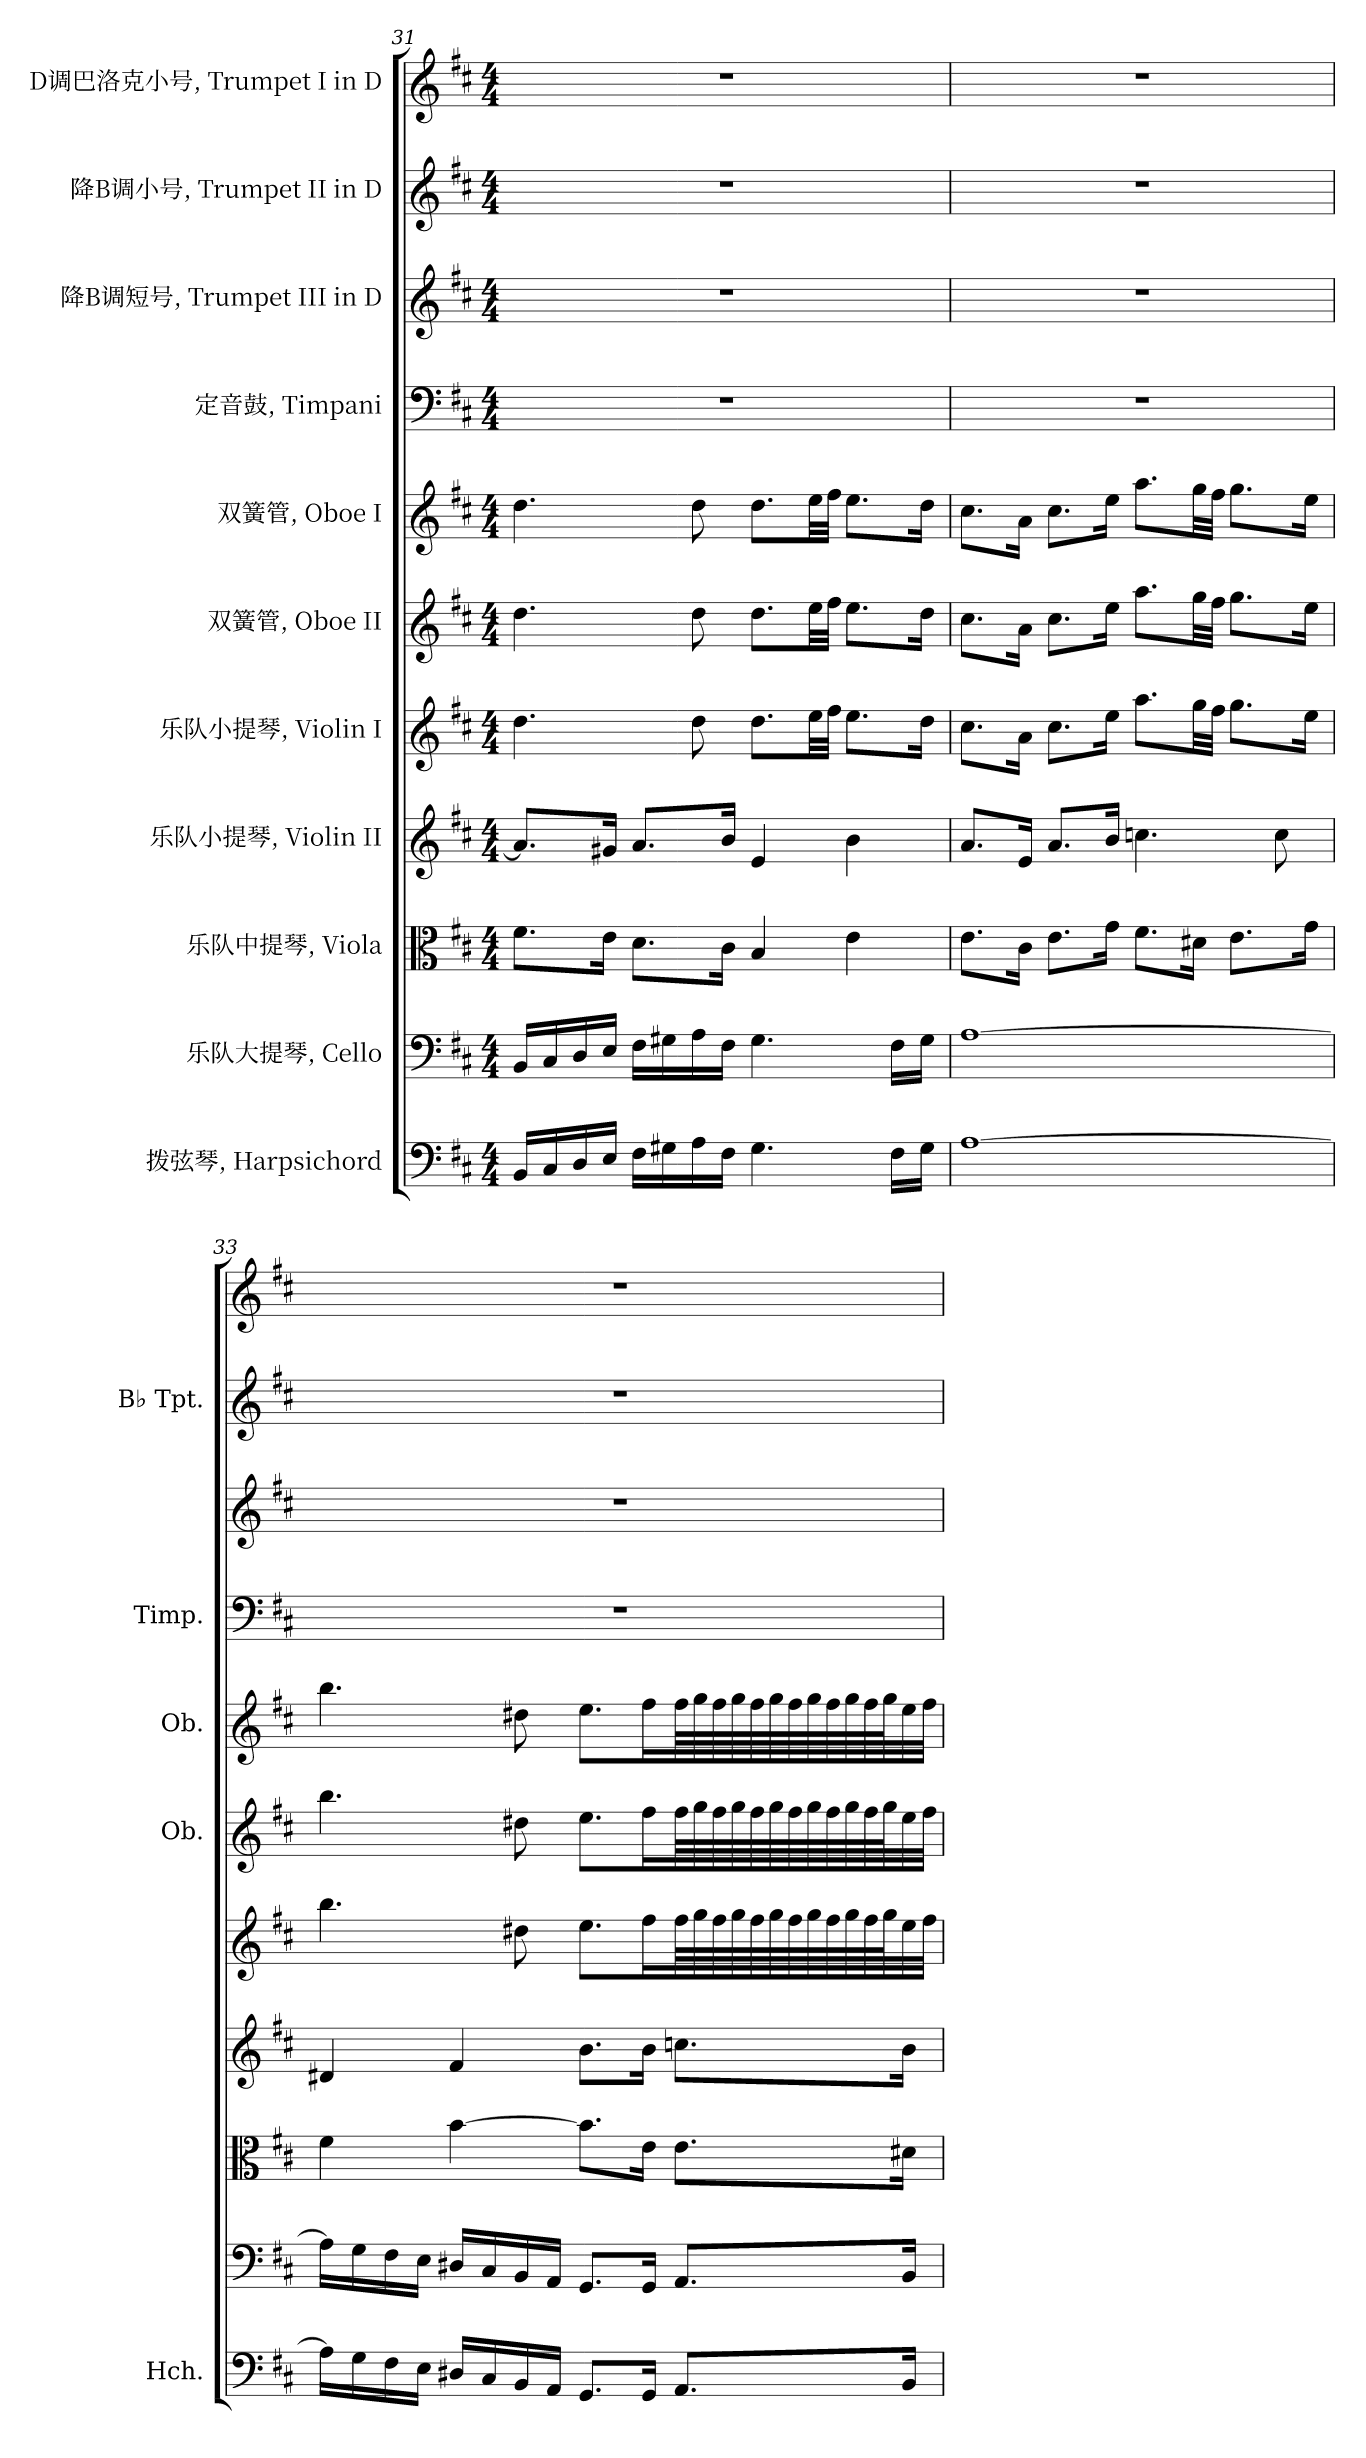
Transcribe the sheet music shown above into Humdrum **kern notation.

**kern	**kern	**kern	**kern	**kern	**kern	**kern	**kern	**kern	**kern	**kern
*part11	*part10	*part9	*part8	*part7	*part6	*part5	*part4	*part3	*part2	*part1
*staff11	*staff10	*staff9	*staff8	*staff7	*staff6	*staff5	*staff4	*staff3	*staff2	*staff1
*I"拨弦琴, Harpsichord	*I"乐队大提琴, Cello	*I"乐队中提琴, Viola	*I"乐队小提琴, Violin II	*I"乐队小提琴, Violin I	*I"双簧管, Oboe II	*I"双簧管, Oboe I	*I"定音鼓, Timpani	*I"降B调短号, Trumpet III in D	*I"降B调小号, Trumpet II in D	*I"D调巴洛克小号, Trumpet I in D
*I'Hch.	*	*	*	*	*I'Ob.	*I'Ob.	*I'Timp.	*	*I'B♭ Tpt.	*
!!LO:PB:g=z
*clefF4	*clefF4	*clefC3	*clefG2	*clefG2	*clefG2	*clefG2	*clefF4	*clefG2	*clefG2	*clefG2
*	*	*	*	*	*	*	*	*ITrd1c2	*ITrd1c2	*ITrd-1c-2
*k[f#c#]	*k[f#c#]	*k[f#c#]	*k[f#c#]	*k[f#c#]	*k[f#c#]	*k[f#c#]	*k[f#c#]	*k[]	*k[]	*k[f#c#g#d#]
*M4/4	*M4/4	*M4/4	*M4/4	*M4/4	*M4/4	*M4/4	*M4/4	*M4/4	*M4/4	*M4/4
=31	=31	=31	=31	=31	=31	=31	=31	=31	=31	=31
16BB/LL	16BB/LL	8.f#\L	8.a/L]	4.dd\	4.dd\	4.dd\	1r	1r	1r	1r
16C#/	16C#/	.	.	.	.	.	.	.	.	.
16D/	16D/	.	.	.	.	.	.	.	.	.
16E/JJ	16E/JJ	16e\Jk	16g#X/Jk	.	.	.	.	.	.	.
16F#\LL	16F#\LL	8.d\L	8.a/L	.	.	.	.	.	.	.
16G#X\	16G#X\	.	.	.	.	.	.	.	.	.
16A\	16A\	.	.	8dd\	8dd\	8dd\	.	.	.	.
16F#\JJ	16F#\JJ	16c#\Jk	16b/Jk	.	.	.	.	.	.	.
4.G#\	4.G#\	4B/	4e/	8.dd\L	8.dd\L	8.dd\L	.	.	.	.
.	.	.	.	32ee\LL	32ee\LL	32ee\LL	.	.	.	.
.	.	.	.	32ff#\JJJ	32ff#\JJJ	32ff#\JJJ	.	.	.	.
.	.	4e\	4b\	8.ee\L	8.ee\L	8.ee\L	.	.	.	.
16F#\LL	16F#\LL	.	.	.	.	.	.	.	.	.
16G#\JJ	16G#\JJ	.	.	16dd\Jk	16dd\Jk	16dd\Jk	.	.	.	.
=32	=32	=32	=32	=32	=32	=32	=32	=32	=32	=32
[1A	[1A	8.e\L	8.a/L	8.cc#\L	8.cc#\L	8.cc#\L	1r	1r	1r	1r
.	.	16c#\Jk	16e/Jk	16a\Jk	16a\Jk	16a\Jk	.	.	.	.
.	.	8.e\L	8.a/L	8.cc#\L	8.cc#\L	8.cc#\L	.	.	.	.
.	.	16g\Jk	16b/Jk	16ee\Jk	16ee\Jk	16ee\Jk	.	.	.	.
.	.	8.f#\L	4.ccn\	8.aa\L	8.aa\L	8.aa\L	.	.	.	.
.	.	16d#X\Jk	.	32gg\LL	32gg\LL	32gg\LL	.	.	.	.
.	.	.	.	32ff#\JJJ	32ff#\JJJ	32ff#\JJJ	.	.	.	.
.	.	8.e\L	.	8.gg\L	8.gg\L	8.gg\L	.	.	.	.
.	.	.	8cc\	.	.	.	.	.	.	.
.	.	16g\Jk	.	16ee\Jk	16ee\Jk	16ee\Jk	.	.	.	.
!!LO:PB:g=z
=33	=33	=33	=33	=33	=33	=33	=33	=33	=33	=33
16A\LL]	16A\LL]	4f#\	4d#X/	4.bb\	4.bb\	4.bb\	1r	1r	1r	1r
16G\	16G\	.	.	.	.	.	.	.	.	.
16F#\	16F#\	.	.	.	.	.	.	.	.	.
16E\JJ	16E\JJ	.	.	.	.	.	.	.	.	.
16D#X/LL	16D#X/LL	[4b\	4f#/	.	.	.	.	.	.	.
16C#/	16C#/	.	.	.	.	.	.	.	.	.
16BB/	16BB/	.	.	8dd#X\	8dd#X\	8dd#X\	.	.	.	.
16AA/JJ	16AA/JJ	.	.	.	.	.	.	.	.	.
8.GG/L	8.GG/L	8.b\L]	8.b\L	8.ee\L	8.ee\L	8.ee\L	.	.	.	.
16GG/Jk	16GG/Jk	16e\Jk	16b\Jk	16ff#\L	16ff#\L	16ff#\L	.	.	.	.
8.AA/L	8.AA/L	8.e\L	8.ccn\L	64ff#\LL	64ff#\LL	64ff#\LL	.	.	.	.
.	.	.	.	64gg\	64gg\	64gg\	.	.	.	.
.	.	.	.	64ff#\	64ff#\	64ff#\	.	.	.	.
.	.	.	.	64gg\	64gg\	64gg\	.	.	.	.
.	.	.	.	64ff#\	64ff#\	64ff#\	.	.	.	.
.	.	.	.	64gg\	64gg\	64gg\	.	.	.	.
.	.	.	.	64ff#\	64ff#\	64ff#\	.	.	.	.
.	.	.	.	64gg\	64gg\	64gg\	.	.	.	.
.	.	.	.	64ff#\	64ff#\	64ff#\	.	.	.	.
.	.	.	.	64gg\	64gg\	64gg\	.	.	.	.
.	.	.	.	64ff#\	64ff#\	64ff#\	.	.	.	.
.	.	.	.	64gg\J	64gg\J	64gg\J	.	.	.	.
16BB/Jk	16BB/Jk	16d#X\Jk	16b\Jk	32ee\	32ee\	32ee\	.	.	.	.
.	.	.	.	32ff#\JJJ	32ff#\JJJ	32ff#\JJJ	.	.	.	.
=	=	=	=	=	=	=	=	=	=	=
*-	*-	*-	*-	*-	*-	*-	*-	*-	*-	*-
